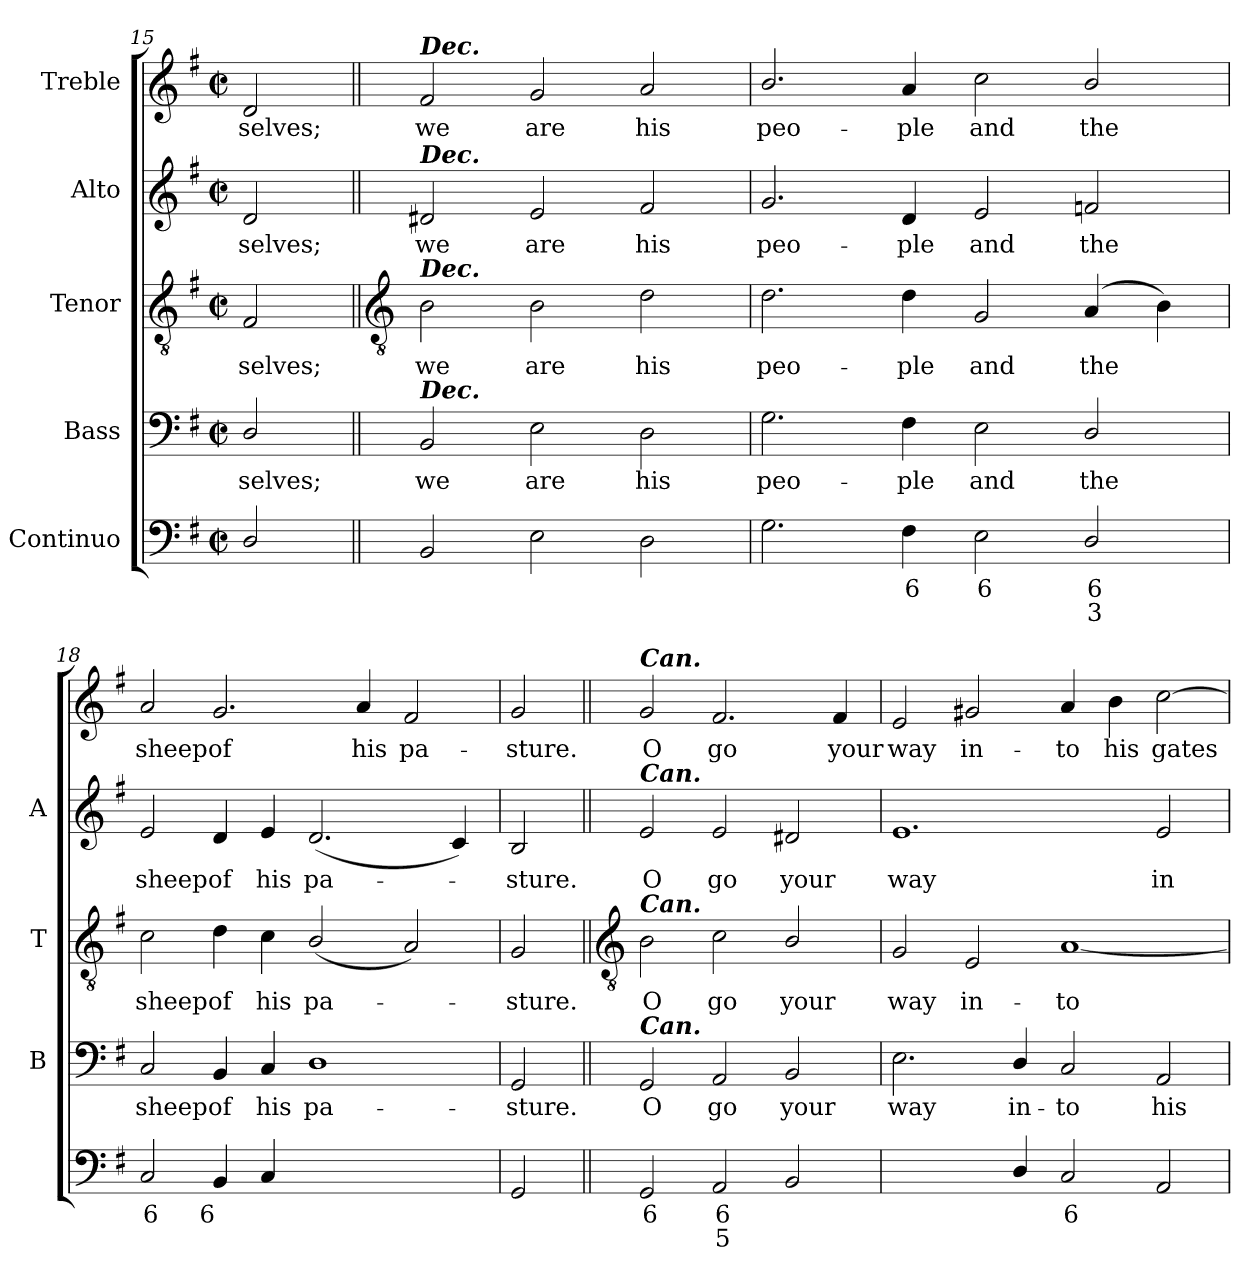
**kern	**text	**text	**kern	**text	**kern	**text	**kern	**text	**kern	**text
*part5	*part5	*part5	*part4	*part4	*part3	*part3	*part2	*part2	*part1	*part1
*staff5	*staff5	*staff5	*staff4	*staff4	*staff3	*staff3	*staff2	*staff2	*staff1	*staff1
*I"Continuo	*	*	*I"Bass	*	*I"Tenor	*	*I"Alto	*	*I"Treble	*
*	*	*	*I'B	*	*I'T	*	*I'A	*	*	*
*clefF4	*	*	*clefF4	*	*clefGv2	*	*clefG2	*	*clefG2	*
*k[f#]	*	*	*k[f#]	*	*k[f#]	*	*k[f#]	*	*k[f#]	*
*G:	*	*	*G:	*	*G:	*	*G:	*	*G:	*
*M4/2	*	*	*M4/2	*	*M4/2	*	*M4/2	*	*M4/2	*
*met(c|)	*	*	*met(c|)	*	*met(c|)	*	*met(c|)	*	*met(c|)	*
=15	=15	=15	=15	=15	=15	=15	=15	=15	=15	=15
!	!	!	!	!LO:LY:b	!	!LO:LY:b	!	!LO:LY:b	!	!LO:LY:b
2D/	.	.	2D/	-selves;	2F#	-selves;	2d	-selves;	2d	-selves;
!!LO:LB:g=z
=16||	=16||	=16||	=16||	=16||	=16||	=16||	=16||	=16||	=16||	=16||
*	*	*	*	*	*clefGv2	*	*	*	*	*
!	!	!	!	!	!	!	!	!	!LO:TX:a:Bi:t=Dec.	!
!	!	!	!	!	!	!	!LO:TX:a:Bi:t=Dec.	!	!	!
!	!	!	!	!	!LO:TX:a:Bi:t=Dec.	!	!	!	!	!
!	!	!	!LO:TX:a:Bi:t=Dec.	!	!	!	!	!	!	!
!	!	!	!	!LO:LY:b	!	!LO:LY:b	!	!LO:LY:b	!	!LO:LY:b
2BB	.	.	2BB	we	2B	we	2d#X	we	2f#	we
!	!	!	!	!LO:LY:b	!	!LO:LY:b	!	!LO:LY:b	!	!LO:LY:b
2E	.	.	2E	are	2B	are	2e	are	2g	are
!	!	!	!	!LO:LY:b	!	!LO:LY:b	!	!LO:LY:b	!	!LO:LY:b
2D	.	.	2D	his	2d	his	2f#	his	2a	his
=17	=17	=17	=17	=17	=17	=17	=17	=17	=17	=17
!	!	!	!	!LO:LY:b	!	!LO:LY:b	!	!LO:LY:b	!	!LO:LY:b
2.G	.	.	2.G	peo-	2.d	peo-	2.g	peo-	2.b/	peo-
!	!LO:LY:b	!	!	!LO:LY:b	!	!LO:LY:b	!	!LO:LY:b	!	!LO:LY:b
4F#	6	.	4F#	-ple	4d	-ple	4d	-ple	4a	-ple
!	!LO:LY:b	!	!	!LO:LY:b	!	!LO:LY:b	!	!LO:LY:b	!	!LO:LY:b
2E	6	.	2E	and	2G	and	2e	and	2cc	and
!	!LO:LY:b	!LO:LY:b	!	!LO:LY:b	!	!LO:LY:b	!	!LO:LY:b	!	!LO:LY:b
2D/	6	3	2D/	the	(<4A	the	2fn	the	2b/	the
.	.	.	.	.	4B)	.	.	.	.	.
=18	=18	=18	=18	=18	=18	=18	=18	=18	=18	=18
!	!LO:LY:b	!	!	!LO:LY:b	!	!LO:LY:b	!	!LO:LY:b	!	!LO:LY:b
2C	6	.	2C	sheep	2c	sheep	2e	sheep	2a	sheep
!	!LO:LY:b	!	!	!LO:LY:b	!	!LO:LY:b	!	!LO:LY:b	!	!LO:LY:b
4BB	6	.	4BB	of	4d	of	4d	of	2.g	of
!	!	!	!	!LO:LY:b	!	!LO:LY:b	!	!LO:LY:b	!	!
4C	.	.	4C	his	4c	his	4e	his	.	.
!	!LO:LY:b	!LO:LY:b	!	!LO:LY:b	!	!LO:LY:b	!	!LO:LY:b	!	!
[2Dyy	6	4	1D	pa-	(<2B/	pa-	(<2.d	pa-	.	.
!	!	!	!	!	!	!	!	!	!	!LO:LY:b
.	.	.	.	.	.	.	.	.	4a	his
!	!LO:LY:b	!LO:LY:b	!	!	!	!	!	!	!	!LO:LY:b
2Dyy]	5	3	.	.	2A)	.	.	.	2f#	pa-
.	.	.	.	.	.	.	4c)	.	.	.
=19	=19	=19	=19	=19	=19	=19	=19	=19	=19	=19
!	!	!	!	!LO:LY:b	!	!LO:LY:b	!	!LO:LY:b	!	!LO:LY:b
2GG	.	.	2GG	-sture.	2G	sture.	2B	sture.	2g	-sture.
!!LO:LB:g=z
=20||	=20||	=20||	=20||	=20||	=20||	=20||	=20||	=20||	=20||	=20||
*	*	*	*	*	*clefGv2	*	*	*	*	*
!	!	!	!	!	!	!	!	!	!LO:TX:a:Bi:t=Can.	!
!	!	!	!	!	!	!	!LO:TX:a:Bi:t=Can.	!	!	!
!	!	!	!	!	!LO:TX:a:Bi:t=Can.	!	!	!	!	!
!	!	!	!LO:TX:a:Bi:t=Can.	!	!	!	!	!	!	!
!	!LO:LY:b	!	!	!LO:LY:b	!	!LO:LY:b	!	!LO:LY:b	!	!LO:LY:b
2GG	6	.	2GG	O	2B	O	2e	O	2g	O
!	!LO:LY:b	!LO:LY:b	!	!LO:LY:b	!	!LO:LY:b	!	!LO:LY:b	!	!LO:LY:b
2AA	6	5	2AA	go	2c	go	2e	go	2.f#	go
!	!	!	!	!LO:LY:b	!	!LO:LY:b	!	!LO:LY:b	!	!
2BB	.	.	2BB	your	2B/	your	2d#X	your	.	.
!	!	!	!	!	!	!	!	!	!	!LO:LY:b
.	.	.	.	.	.	.	.	.	4f#	your
=21	=21	=21	=21	=21	=21	=21	=21	=21	=21	=21
!	!	!	!	!LO:LY:b	!	!LO:LY:b	!	!LO:LY:b	!	!LO:LY:b
[2Eyy	.	.	2.E	way	2G	way	1.e	way	2e	way
!	!	!	!	!	!	!LO:LY:b	!	!	!	!LO:LY:b
4Eyy]	.	.	.	.	2E	in-	.	.	2g#X	in-
!	!	!	!	!LO:LY:b	!	!	!	!	!	!
4D/	.	.	4D/	in-	.	.	.	.	.	.
!	!LO:LY:b	!	!	!LO:LY:b	!	!LO:LY:b	!	!	!	!LO:LY:b
2C	6	.	2C	-to	[1A	-to	.	.	4a	-to
!	!	!	!	!	!	!	!	!	!	!LO:LY:b
.	.	.	.	.	.	.	.	.	4b	his
!	!	!	!	!LO:LY:b	!	!	!	!LO:LY:b	!	!LO:LY:b
2AA	.	.	2AA	his	.	.	2e	in-	[2cc	gates
=	=	=	=	=	=	=	=	=	=	=
*-	*-	*-	*-	*-	*-	*-	*-	*-	*-	*-
